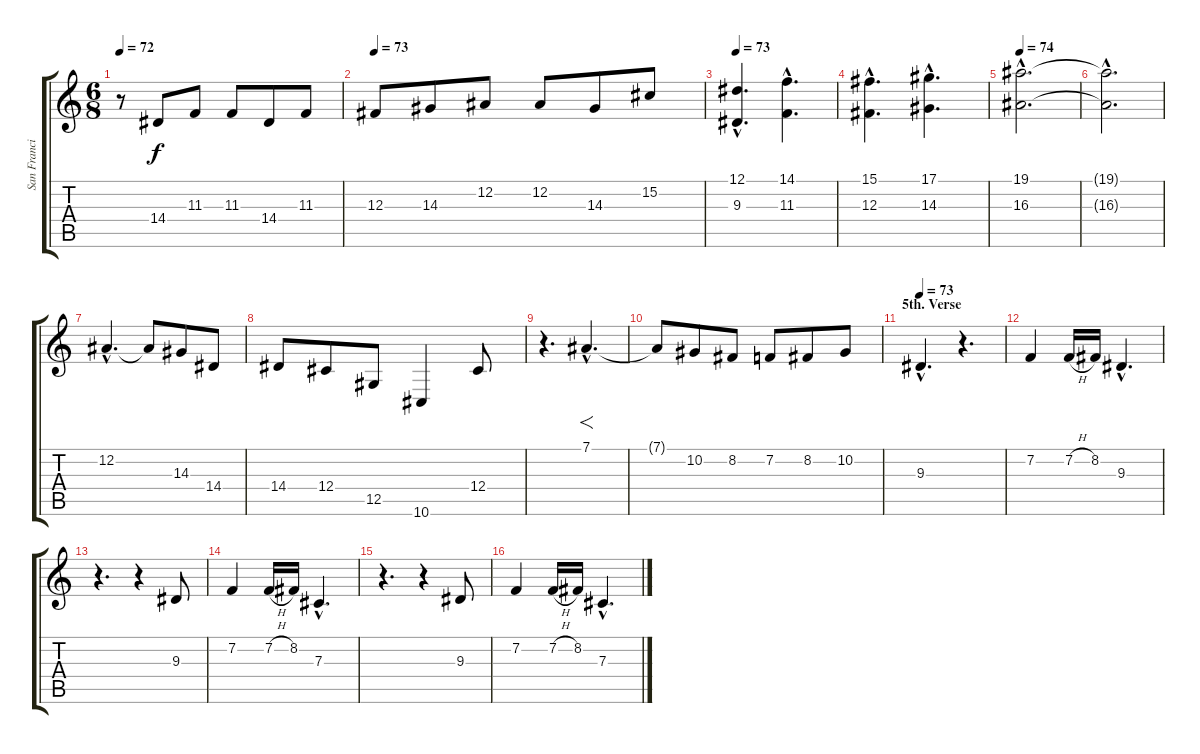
\track ("San Francisco Symphony Orchestra" "San Franci") {instrument stringensemble1}
\staff {score tabs}
\tuning (Eb4 Bb3 Gb3 Db3 Ab2 Eb2) {hide}
\ts (6 8)
\tempo 72
\clef g2
\ks c
r.8{dy f} 14.4.8 11.3.8 11.3.8 14.4.8 11.3.8 |
\tempo 73
12.3.8 14.3.8 12.2.8 12.2.8 14.3.8 15.2.8 |
\tempo 73
(12.1{hac} 9.3{hac}).4{d} (14.1{hac} 11.3{hac}).4{d} |
(15.1{hac} 12.3{hac}).4{d} (17.1{hac} 14.3{hac}).4{d} |
\tempo 74
(19.1{hac} 16.3{hac}).2{d} |
(19.1{hac t} 16.3{hac t}).2{d} |
12.2{hac}.4{d} 12.2{t}.8 14.3.8 14.4.8 |
14.4.8 12.4.8 12.5.8 10.6.4 12.4.8 |
r.4{d} 7.1{hac}.4{f d} |
7.1{t}.8 10.2.8 8.2.8 7.2.8 8.2.8 10.2.8 |
\section ("" "5th. Verse")
\tempo 73
9.3{hac}.4{d} r.4{d} |
7.2.4 7.2{h}.16 8.2.16 9.3{hac}.4{d} |
r.4{d} r.4 9.3.8 |
7.2.4 7.2{h}.16 8.2.16 7.3{hac}.4{d} |
r.4{d} r.4 9.3.8 |
7.2.4 7.2{h}.16 8.2.16 7.3{hac}.4{d}
